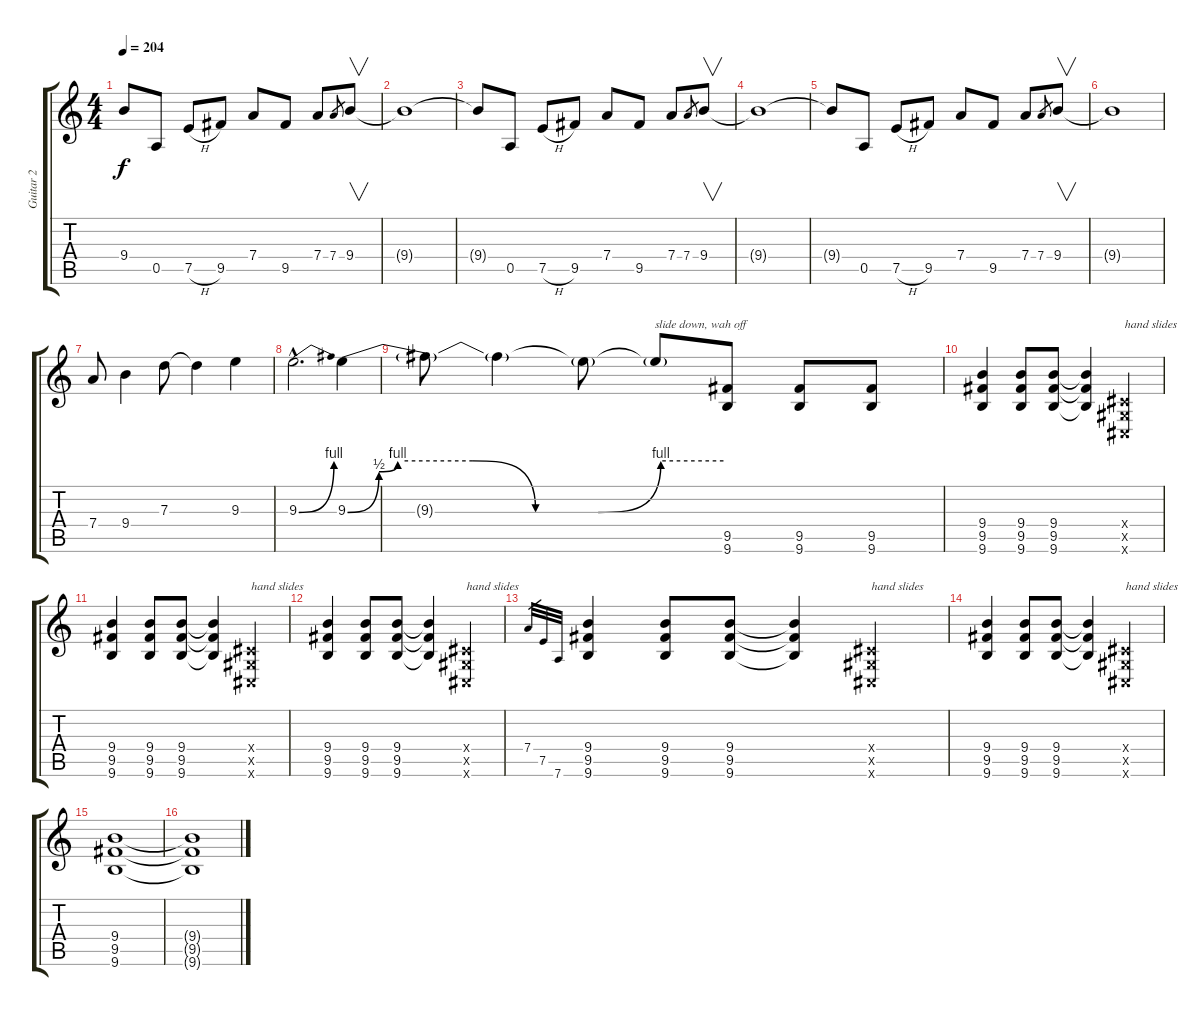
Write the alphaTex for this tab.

\track ("Guitar 2" "Guitar 2") {instrument overdrivenguitar}
\staff {score tabs}
\tuning (E4 B3 G3 D3 A2 D2) {hide}
\ts (4 4)
\tempo 204
\clef g2
\ks c
9.4.8{dy f} 0.5.8 7.5{h}.8 9.5.8 7.4.8 9.5.8 7.4.8 7.4.8{gr} 9.4.8{v} |
9.4{t}.1 |
9.4{t}.8 0.5.8 7.5{h}.8 9.5.8 7.4.8 9.5.8 7.4.8 7.4.8{gr} 9.4.8{v} |
9.4{t}.1 |
9.4{t}.8 0.5.8 7.5{h}.8 9.5.8 7.4.8 9.5.8 7.4.8 7.4.8{gr} 9.4.8{v} |
9.4{t}.1 |
7.4.8 9.4.4 7.3.8 7.3{t}.4 9.3.4 |
9.3{be (bend 0 0 60 4) hac}.2{d} 9.3{be (custom 0 0 5 2 8 4 20 4 30 0 40 0 50 4 60 4)}.4 |
9.3{t}.8 9.3{t}.4 9.3{t}.8 9.3{t}.8{txt "slide down, wah off"} (9.5 9.6).8 (9.5 9.6).8 (9.5 9.6).8 |
(9.4 9.5 9.6).4 (9.4 9.5 9.6).8 (9.4 9.5 9.6).8 (9.4{t} 9.5{t} 9.6{t}).4 (-1.4{x} -1.5{x} -1.6{x}).4{txt "hand slides"} |
(9.4 9.5 9.6).4 (9.4 9.5 9.6).8 (9.4 9.5 9.6).8 (9.4{t} 9.5{t} 9.6{t}).4 (-1.4{x} -1.5{x} -1.6{x}).4{txt "hand slides"} |
(9.4 9.5 9.6).4 (9.4 9.5 9.6).8 (9.4 9.5 9.6).8 (9.4{t} 9.5{t} 9.6{t}).4 (-1.4{x} -1.5{x} -1.6{x}).4{txt "hand slides"} |
7.4.32{gr} 7.5.32{gr} 7.6.32{gr} (9.4 9.5 9.6).4 (9.4 9.5 9.6).8 (9.4 9.5 9.6).8 (9.4{t} 9.5{t} 9.6{t}).4 (-1.4{x} -1.5{x} -1.6{x}).4{txt "hand slides"} |
(9.4 9.5 9.6).4 (9.4 9.5 9.6).8 (9.4 9.5 9.6).8 (9.4{t} 9.5{t} 9.6{t}).4 (-1.4{x} -1.5{x} -1.6{x}).4{txt "hand slides"} |
(9.4 9.5 9.6).1 |
(9.4{t} 9.5{t} 9.6{t}).1
